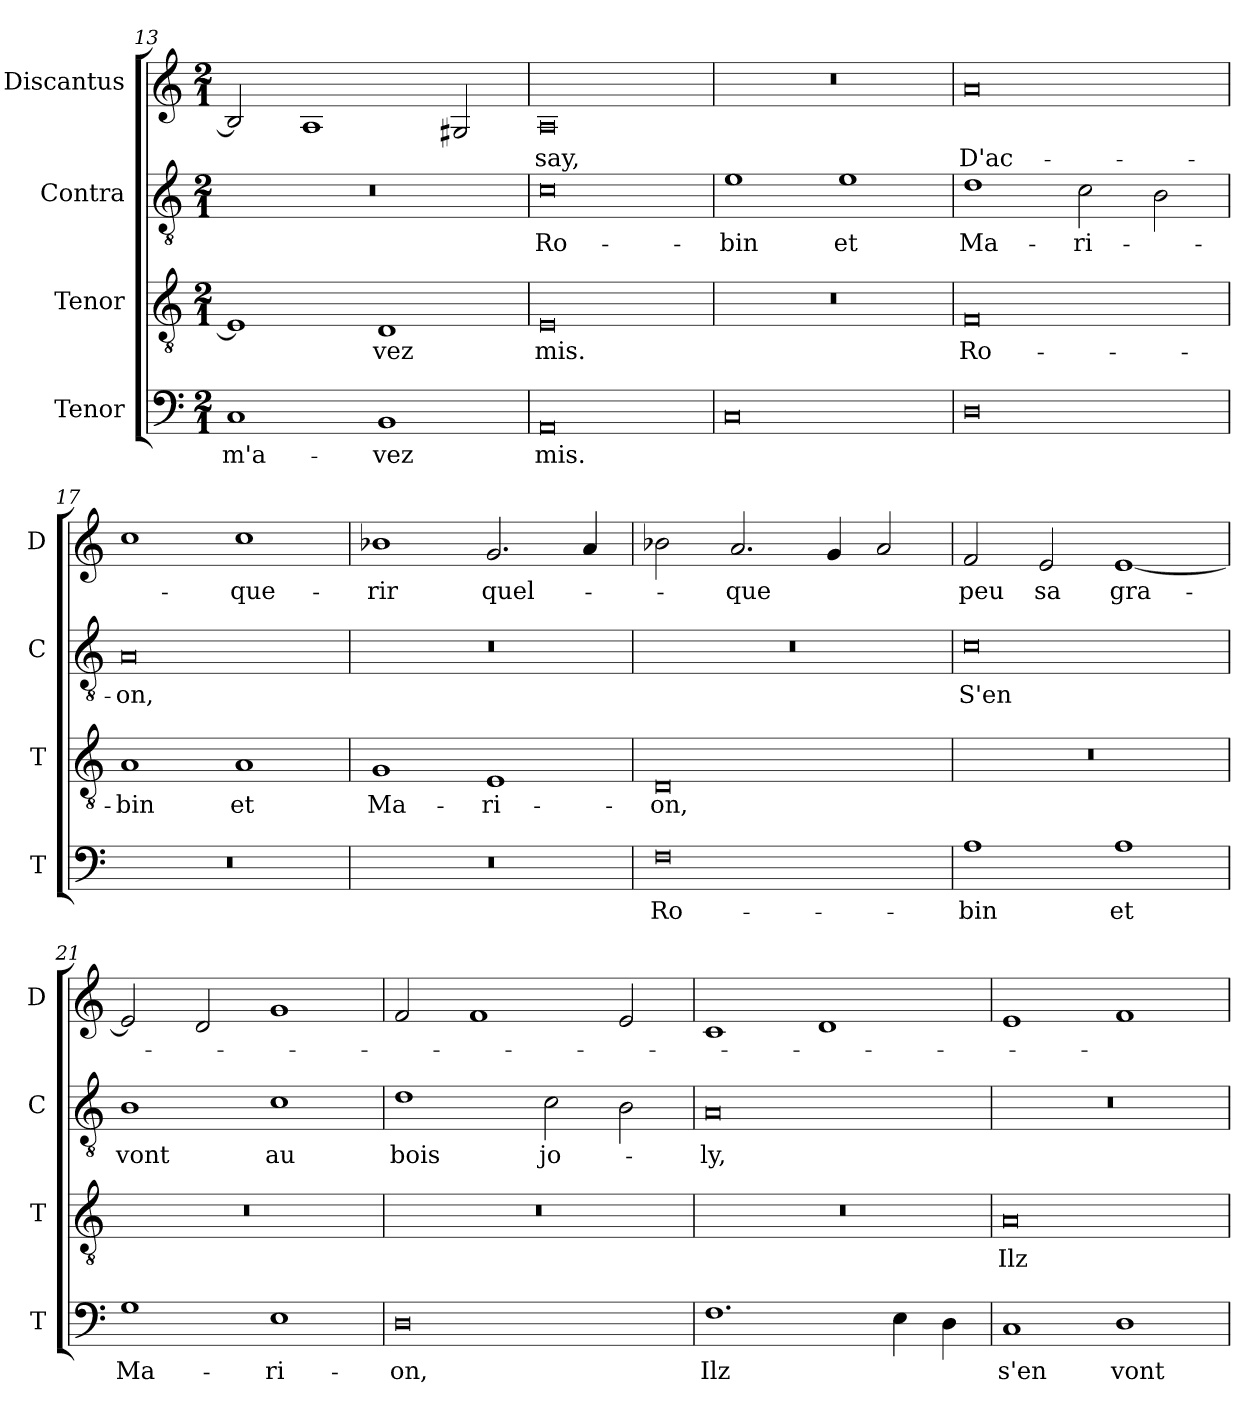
**kern	**text	**kern	**text	**kern	**text	**kern	**text
*part4	*part4	*part3	*part3	*part2	*part2	*part1	*part1
*staff4	*staff4	*staff3	*staff3	*staff2	*staff2	*staff1	*staff1
*I"Tenor	*	*I"Tenor	*	*I"Contra	*	*I"Discantus	*
*I'T	*	*I'T	*	*I'C	*	*I'D	*
*clefF4	*	*clefGv2	*	*clefGv2	*	*clefG2	*
*k[]	*	*k[]	*	*k[]	*	*k[]	*
*M2/1	*	*M2/1	*	*M2/1	*	*M2/1	*
=13	=13	=13	=13	=13	=13	=13	=13
1C	m'a-	1E]	.	0r	.	2B/]	.
.	.	.	.	.	.	1A	.
1BB	-vez	1D	-vez	.	.	.	.
.	.	.	.	.	.	2G#X/	.
=14	=14	=14	=14	=14	=14	=14	=14
0AA	mis.	0E	mis.	0c	Ro-	0A	-say,
=15	=15	=15	=15	=15	=15	=15	=15
0C	.	0r	.	1e	-bin	0r	.
.	.	.	.	1e	et	.	.
=16	=16	=16	=16	=16	=16	=16	=16
0D	.	0F	Ro-	1d	Ma-	0a	D'ac-
.	.	.	.	2c\	-ri-	.	.
.	.	.	.	2B\	.	.	.
=17	=17	=17	=17	=17	=17	=17	=17
0r	.	1A	-bin	0A	-on,	1cc	.
.	.	1A	et	.	.	1cc	-que-
=18	=18	=18	=18	=18	=18	=18	=18
0r	.	1G	Ma-	0r	.	1b-X	-rir
.	.	1E	-ri-	.	.	2.g/	quel-
.	.	.	.	.	.	4a/	.
=19	=19	=19	=19	=19	=19	=19	=19
0F	Ro-	0D	-on,	0r	.	2b-X\	.
.	.	.	.	.	.	2.a/	-que
.	.	.	.	.	.	4g/	.
.	.	.	.	.	.	2a/	.
=20	=20	=20	=20	=20	=20	=20	=20
1A	-bin	0r	.	0c	S'en	2f/	peu
.	.	.	.	.	.	2e/	sa
1A	et	.	.	.	.	[1e	gra-
=21	=21	=21	=21	=21	=21	=21	=21
1G	Ma-	0r	.	1B	vont	2e/]	.
.	.	.	.	.	.	2d/	.
1E	-ri-	.	.	1c	au	1g	.
=22	=22	=22	=22	=22	=22	=22	=22
0D	-on,	0r	.	1d	bois	2f/	.
.	.	.	.	.	.	1f	.
.	.	.	.	2c\	jo-	.	.
.	.	.	.	2B\	.	2e/	.
=23	=23	=23	=23	=23	=23	=23	=23
1.F	Ilz	0r	.	0A	-ly,	1c	.
.	.	.	.	.	.	1d	.
4E\	.	.	.	.	.	.	.
4D\	.	.	.	.	.	.	.
=24	=24	=24	=24	=24	=24	=24	=24
1C	s'en	0A	Ilz	0r	.	1e	.
1D	vont	.	.	.	.	1f	.
=	=	=	=	=	=	=	=
*-	*-	*-	*-	*-	*-	*-	*-
